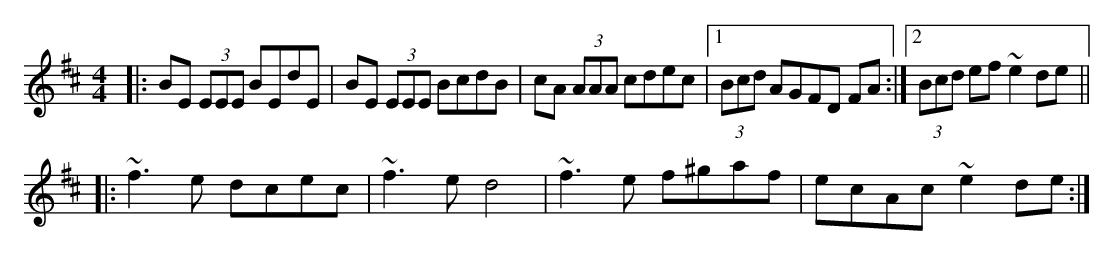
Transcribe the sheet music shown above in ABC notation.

X:1
M:4/4
K:Edor
|:BE (3EEE BEdE|BE (3EEE BcdB|cA (3AAA cdec|1 (3Bcd AGFD FA:|2 (3Bcd ef ~e2 de||
|:~f3e dcec|~f3e d4|~f3e f^gaf|ecAc ~e2de:|
